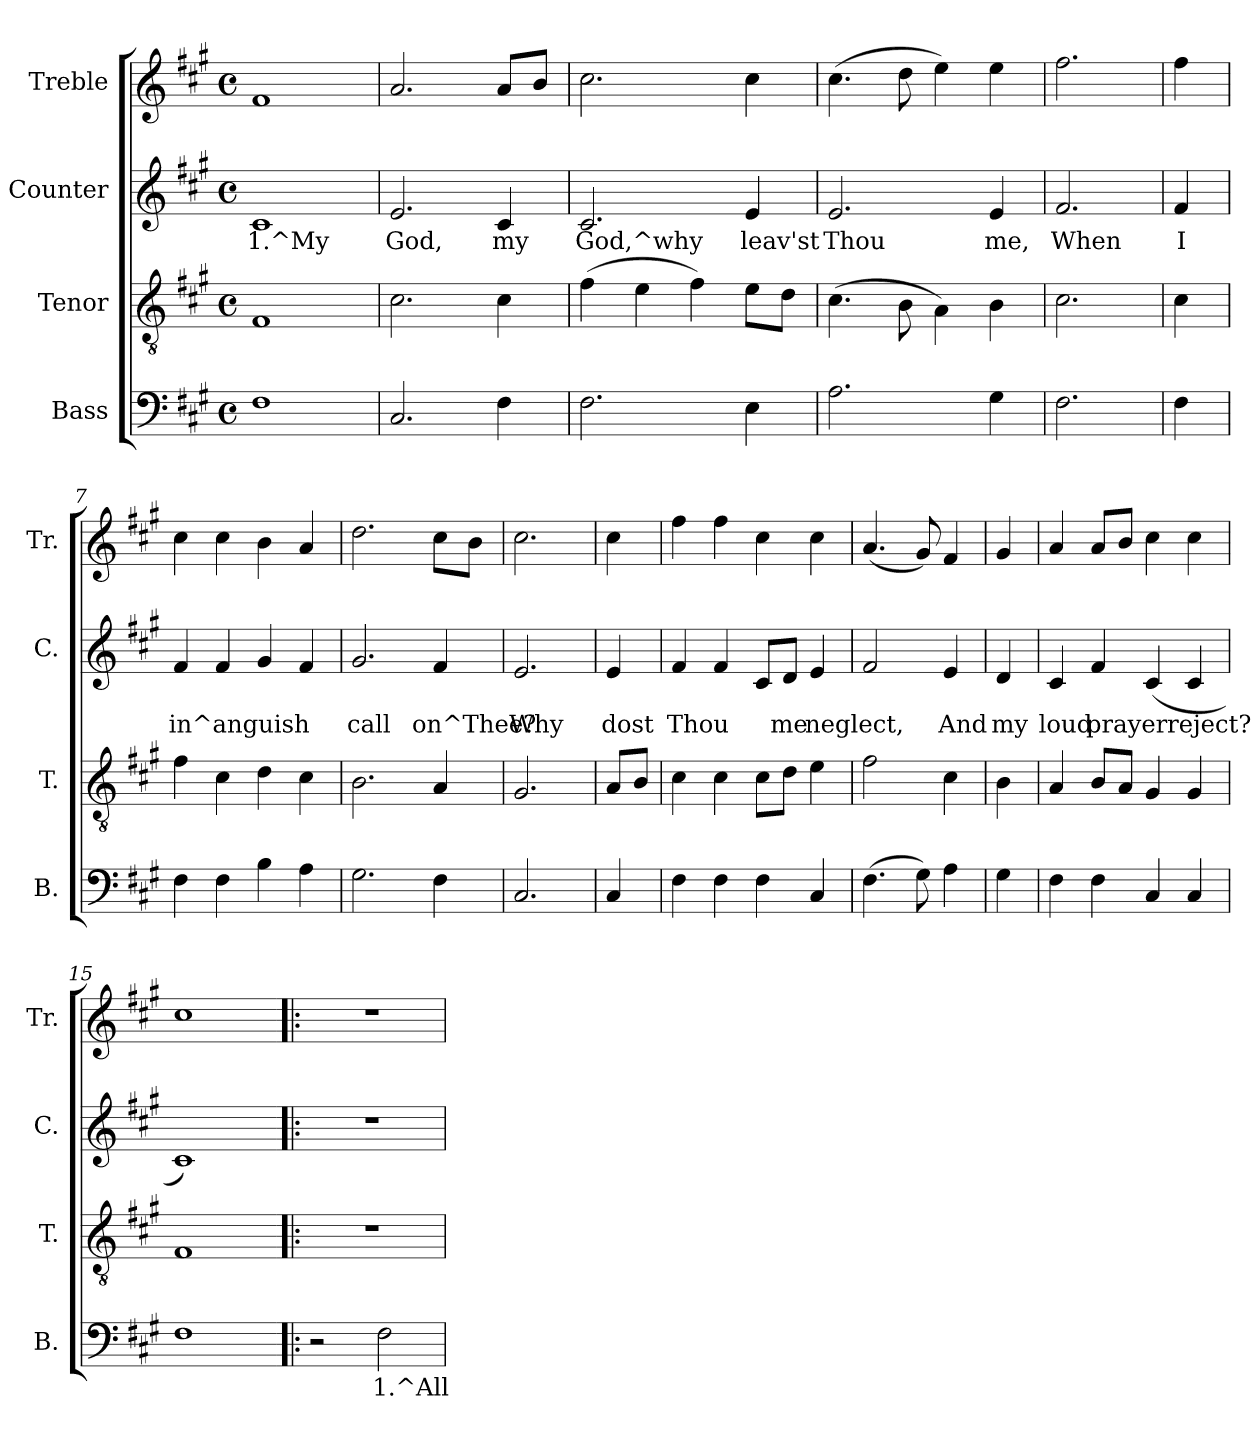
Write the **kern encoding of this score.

**kern	**text	**kern	**text	**kern	**text	**kern	**text
*part4	*part4	*part3	*part3	*part2	*part2	*part1	*part1
*staff4	*staff4	*staff3	*staff3	*staff2	*staff2	*staff1	*staff1
*I"Bass	*	*I"Tenor	*	*I"Counter	*	*I"Treble	*
*I'B.	*	*I'T.	*	*I'C.	*	*I'Tr.	*
!!LO:PB:g=z
*stria5	*	*stria5	*	*stria5	*	*stria5	*
*clefF4	*	*clefGv2	*	*clefG2	*	*clefG2	*
*k[f#c#g#]	*	*k[f#c#g#]	*	*k[f#c#g#]	*	*k[f#c#g#]	*
*A:	*	*A:	*	*A:	*	*A:	*
*M4/4	*	*M4/4	*	*M4/4	*	*M4/4	*
*met(c)	*	*met(c)	*	*met(c)	*	*met(c)	*
=1	=1	=1	=1	=1	=1	=1	=1
!	!LO:LY:b:rj	!	!LO:LY:b:rj	!	!LO:LY:b:rj	!	!LO:LY:b:rj
1F#	.	1F#	.	1c#	1.^My	1f#	.
=2	=2	=2	=2	=2	=2	=2	=2
!	!LO:LY:b:rj	!	!LO:LY:b:rj	!	!LO:LY:b:rj	!	!LO:LY:b:rj
2.C#/	.	2.c#\	.	2.e/	God,	2.a/	.
!	!LO:LY:b:rj	!	!LO:LY:b:rj	!	!LO:LY:b:rj	!	!LO:LY:b:rj
4F#\	.	4c#\	.	4c#/	my	8a/L	.
!	!	!	!	!	!	!	!LO:LY:b:rj
.	.	.	.	.	.	8b/J	.
=3	=3	=3	=3	=3	=3	=3	=3
!	!LO:LY:b:rj	!	!LO:LY:b:rj	!	!LO:LY:b:rj	!	!LO:LY:b:rj
2.F#\	.	(>4f#\	.	2.c#/	God,^why	2.cc#\	.
!	!	!	!LO:LY:b:rj	!	!	!	!
.	.	4e\	.	.	.	.	.
!	!	!	!LO:LY:b:rj	!	!	!	!
.	.	4f#\)	.	.	.	.	.
!	!LO:LY:b:rj	!	!LO:LY:b:rj	!	!LO:LY:b:rj	!	!LO:LY:b:rj
4E\	.	8e\L	.	4e/	leav'st	4cc#\	.
!	!	!	!LO:LY:b:rj	!	!	!	!
.	.	8d\J	.	.	.	.	.
=4	=4	=4	=4	=4	=4	=4	=4
!	!LO:LY:b:rj	!	!LO:LY:b:rj	!	!LO:LY:b:rj	!	!LO:LY:b:rj
2.A\	.	(>4.c#\	.	2.e/	Thou	(>4.cc#\	.
!	!	!	!LO:LY:b:rj	!	!	!	!LO:LY:b:rj
.	.	8B\	.	.	.	8dd\	.
!	!	!	!LO:LY:b:rj	!	!	!	!LO:LY:b:rj
.	.	4A\)	.	.	.	4ee\)	.
!	!LO:LY:b:rj	!	!LO:LY:b:rj	!	!LO:LY:b:rj	!	!LO:LY:b:rj
4G#\	.	4B\	.	4e/	me,	4ee\	.
=5	=5	=5	=5	=5	=5	=5	=5
!	!LO:LY:b:rj	!	!LO:LY:b:rj	!	!LO:LY:b:rj	!	!LO:LY:b:rj
2.F#\	.	2.c#\	.	2.f#/	When	2.ff#>\	.
=6	=6	=6	=6	=6	=6	=6	=6
!	!LO:LY:b:rj	!	!LO:LY:b:rj	!	!LO:LY:b:rj	!	!LO:LY:b:rj
4F#\	.	4c#\	.	4f#/	I	4ff#\	.
=7	=7	=7	=7	=7	=7	=7	=7
!	!LO:LY:b:rj	!	!LO:LY:b:rj	!	!LO:LY:b:rj	!	!LO:LY:b:rj
4F#\	.	4f#\	.	4f#/	in^anguish	4cc#\	.
!	!LO:LY:b:rj	!	!LO:LY:b:rj	!	!LO:LY:b:rj	!	!LO:LY:b:rj
4F#\	.	4c#\	.	4f#/	.	4cc#\	.
!	!LO:LY:b:rj	!	!LO:LY:b:rj	!	!LO:LY:b:rj	!	!LO:LY:b:rj
4B\	.	4d\	.	4g#/	.	4b\	.
!	!LO:LY:b:rj	!	!LO:LY:b:rj	!	!LO:LY:b:rj	!	!LO:LY:b:rj
4A\	.	4c#\	.	4f#/	.	4a/	.
=8	=8	=8	=8	=8	=8	=8	=8
!	!LO:LY:b:rj	!	!LO:LY:b:rj	!	!LO:LY:b:rj	!	!LO:LY:b:rj
2.G#\	.	2.B\	.	2.g#/	call	2.dd\	.
!	!LO:LY:b:rj	!	!LO:LY:b:rj	!	!LO:LY:b:rj	!	!LO:LY:b:rj
4F#\	.	4A/	.	4f#/	on^Thee?	8cc#\L	.
!	!	!	!	!	!	!	!LO:LY:b:rj
.	.	.	.	.	.	8b\J	.
=9	=9	=9	=9	=9	=9	=9	=9
!	!LO:LY:b:rj	!	!LO:LY:b:rj	!	!LO:LY:b:rj	!	!LO:LY:b:rj
2.C#/	.	2.G#/	.	2.e/	Why	2.cc#\	.
=10	=10	=10	=10	=10	=10	=10	=10
!	!LO:LY:b:rj	!	!LO:LY:b:rj	!	!LO:LY:b:rj	!	!LO:LY:b:rj
4C#/	.	8A/L	.	4e/	dost	4cc#\	.
!	!	!	!LO:LY:b:rj	!	!	!	!
.	.	8B/J	.	.	.	.	.
=11	=11	=11	=11	=11	=11	=11	=11
!	!LO:LY:b:rj	!	!LO:LY:b:rj	!	!LO:LY:b:rj	!	!LO:LY:b:rj
4F#\	.	4c#\	.	4f#/	Thou	4ff#\	.
!	!LO:LY:b:rj	!	!LO:LY:b:rj	!	!LO:LY:b:rj	!	!LO:LY:b:rj
4F#\	.	4c#\	.	4f#/	.	4ff#\	.
!	!LO:LY:b:rj	!	!LO:LY:b:rj	!	!LO:LY:b:rj	!	!LO:LY:b:rj
4F#\	.	8c#\L	.	8c#/L	.	4cc#\	.
!	!	!	!LO:LY:b:rj	!	!LO:LY:b:rj	!	!
.	.	8d\J	.	8d/J	me	.	.
!	!LO:LY:b:rj	!	!LO:LY:b:rj	!	!LO:LY:b:rj	!	!LO:LY:b:rj
4C#/	.	4e\	.	4e/	neglect,	4cc#>\	.
=12	=12	=12	=12	=12	=12	=12	=12
!	!LO:LY:b:rj	!	!LO:LY:b:rj	!	!LO:LY:b:rj	!	!LO:LY:b:rj
(>4.F#\	.	2f#\	.	2f#/	.	(<4.a>/	.
!	!LO:LY:b:rj	!	!	!	!	!	!LO:LY:b:rj
8G#\)	.	.	.	.	.	8g#/)	.
!	!LO:LY:b:rj	!	!LO:LY:b:rj	!	!LO:LY:b:rj	!	!LO:LY:b:rj
4A\	.	4c#\	.	4e/	And	4f#/	.
=13	=13	=13	=13	=13	=13	=13	=13
!	!LO:LY:b:rj	!	!LO:LY:b:rj	!	!LO:LY:b:rj	!	!LO:LY:b:rj
4G#\	.	4B\	.	4d/	my	4g#/	.
=14	=14	=14	=14	=14	=14	=14	=14
!	!LO:LY:b:rj	!	!LO:LY:b:rj	!	!LO:LY:b:rj	!	!LO:LY:b:rj
4F#\	.	4A/	.	4c#/	loud	4a/	.
!	!LO:LY:b:rj	!	!LO:LY:b:rj	!	!LO:LY:b:rj	!	!LO:LY:b:rj
4F#\	.	8B/L	.	4f#/	prayer	8a/L	.
!	!	!	!LO:LY:b:rj	!	!	!	!LO:LY:b:rj
.	.	8A/J	.	.	.	8b/J	.
!	!LO:LY:b:rj	!	!LO:LY:b:rj	!	!LO:LY:b:rj	!	!LO:LY:b:rj
4C#/	.	4G#/	.	(<4c#/	.	4cc#\	.
!	!LO:LY:b:rj	!	!LO:LY:b:rj	!	!LO:LY:b:rj	!	!LO:LY:b:rj
4C#/	.	4G#/	.	4c#/	reject?	4cc#\	.
=15	=15	=15	=15	=15	=15	=15	=15
!	!LO:LY:b:rj	!	!LO:LY:b:rj	!	!LO:LY:b:rj	!	!LO:LY:b:rj
1F#	.	1F#	.	1c#)	.	1cc#	.
!!LO:PB:g=z
=16!|:	=16!|:	=16!|:	=16!|:	=16!|:	=16!|:	=16!|:	=16!|:
2r	.	1r	.	1r	.	1r	.
!	!LO:LY:b:rj	!	!	!	!	!	!
2F#\	1.^All	.	.	.	.	.	.
=	=	=	=	=	=	=	=
*-	*-	*-	*-	*-	*-	*-	*-
